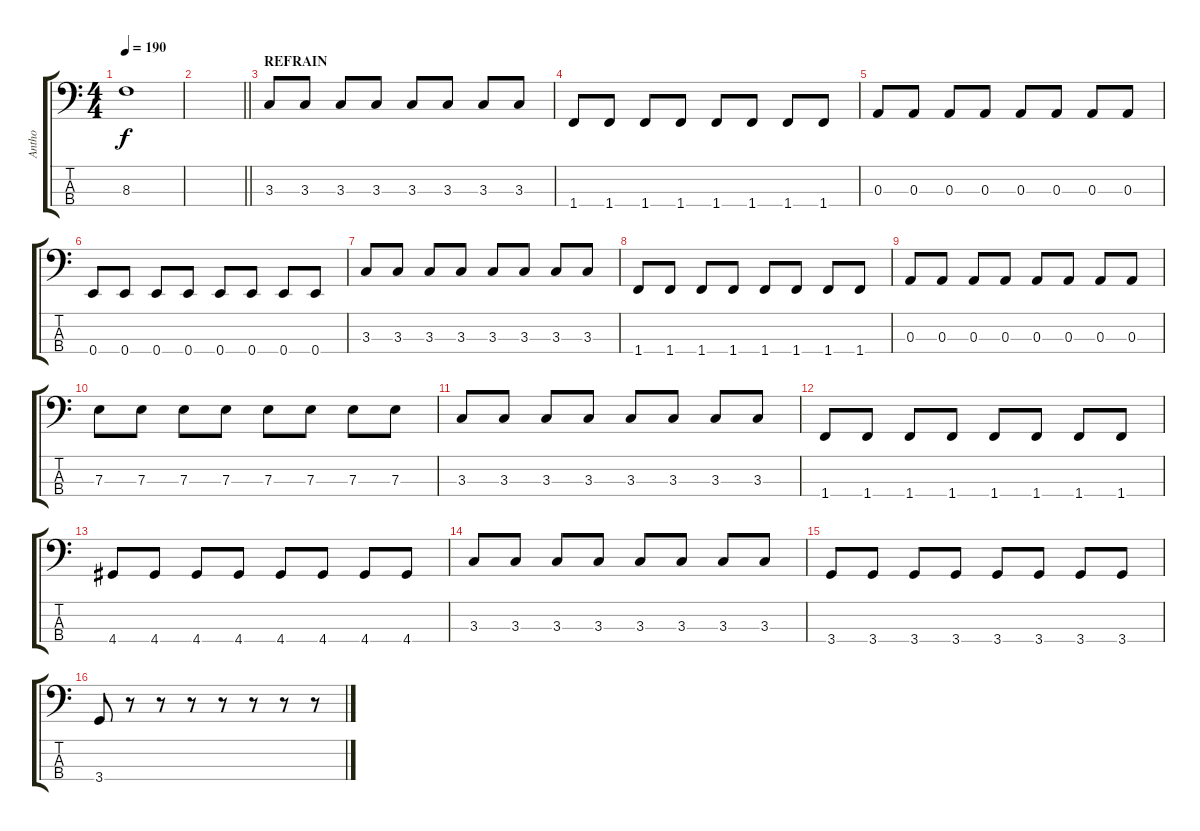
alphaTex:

\track ("Antho" "Antho") {instrument electricbassfinger}
\staff {score tabs}
\tuning (G2 D2 A1 E1) {hide}
\ts (4 4)
\tempo 190
\clef f4
\ks c
8.3.1{dy f} |
\barLineRight lightlight
|
\section ("" "REFRAIN")
3.3.8 3.3.8 3.3.8 3.3.8 3.3.8 3.3.8 3.3.8 3.3.8 |
1.4.8 1.4.8 1.4.8 1.4.8 1.4.8 1.4.8 1.4.8 1.4.8 |
0.3.8 0.3.8 0.3.8 0.3.8 0.3.8 0.3.8 0.3.8 0.3.8 |
0.4.8 0.4.8 0.4.8 0.4.8 0.4.8 0.4.8 0.4.8 0.4.8 |
3.3.8 3.3.8 3.3.8 3.3.8 3.3.8 3.3.8 3.3.8 3.3.8 |
1.4.8 1.4.8 1.4.8 1.4.8 1.4.8 1.4.8 1.4.8 1.4.8 |
0.3.8 0.3.8 0.3.8 0.3.8 0.3.8 0.3.8 0.3.8 0.3.8 |
7.3.8 7.3.8 7.3.8 7.3.8 7.3.8 7.3.8 7.3.8 7.3.8 |
3.3.8 3.3.8 3.3.8 3.3.8 3.3.8 3.3.8 3.3.8 3.3.8 |
1.4.8 1.4.8 1.4.8 1.4.8 1.4.8 1.4.8 1.4.8 1.4.8 |
4.4.8 4.4.8 4.4.8 4.4.8 4.4.8 4.4.8 4.4.8 4.4.8 |
3.3.8 3.3.8 3.3.8 3.3.8 3.3.8 3.3.8 3.3.8 3.3.8 |
3.4.8 3.4.8 3.4.8 3.4.8 3.4.8 3.4.8 3.4.8 3.4.8 |
3.4.8 r.8 r.8 r.8 r.8 r.8 r.8 r.8
